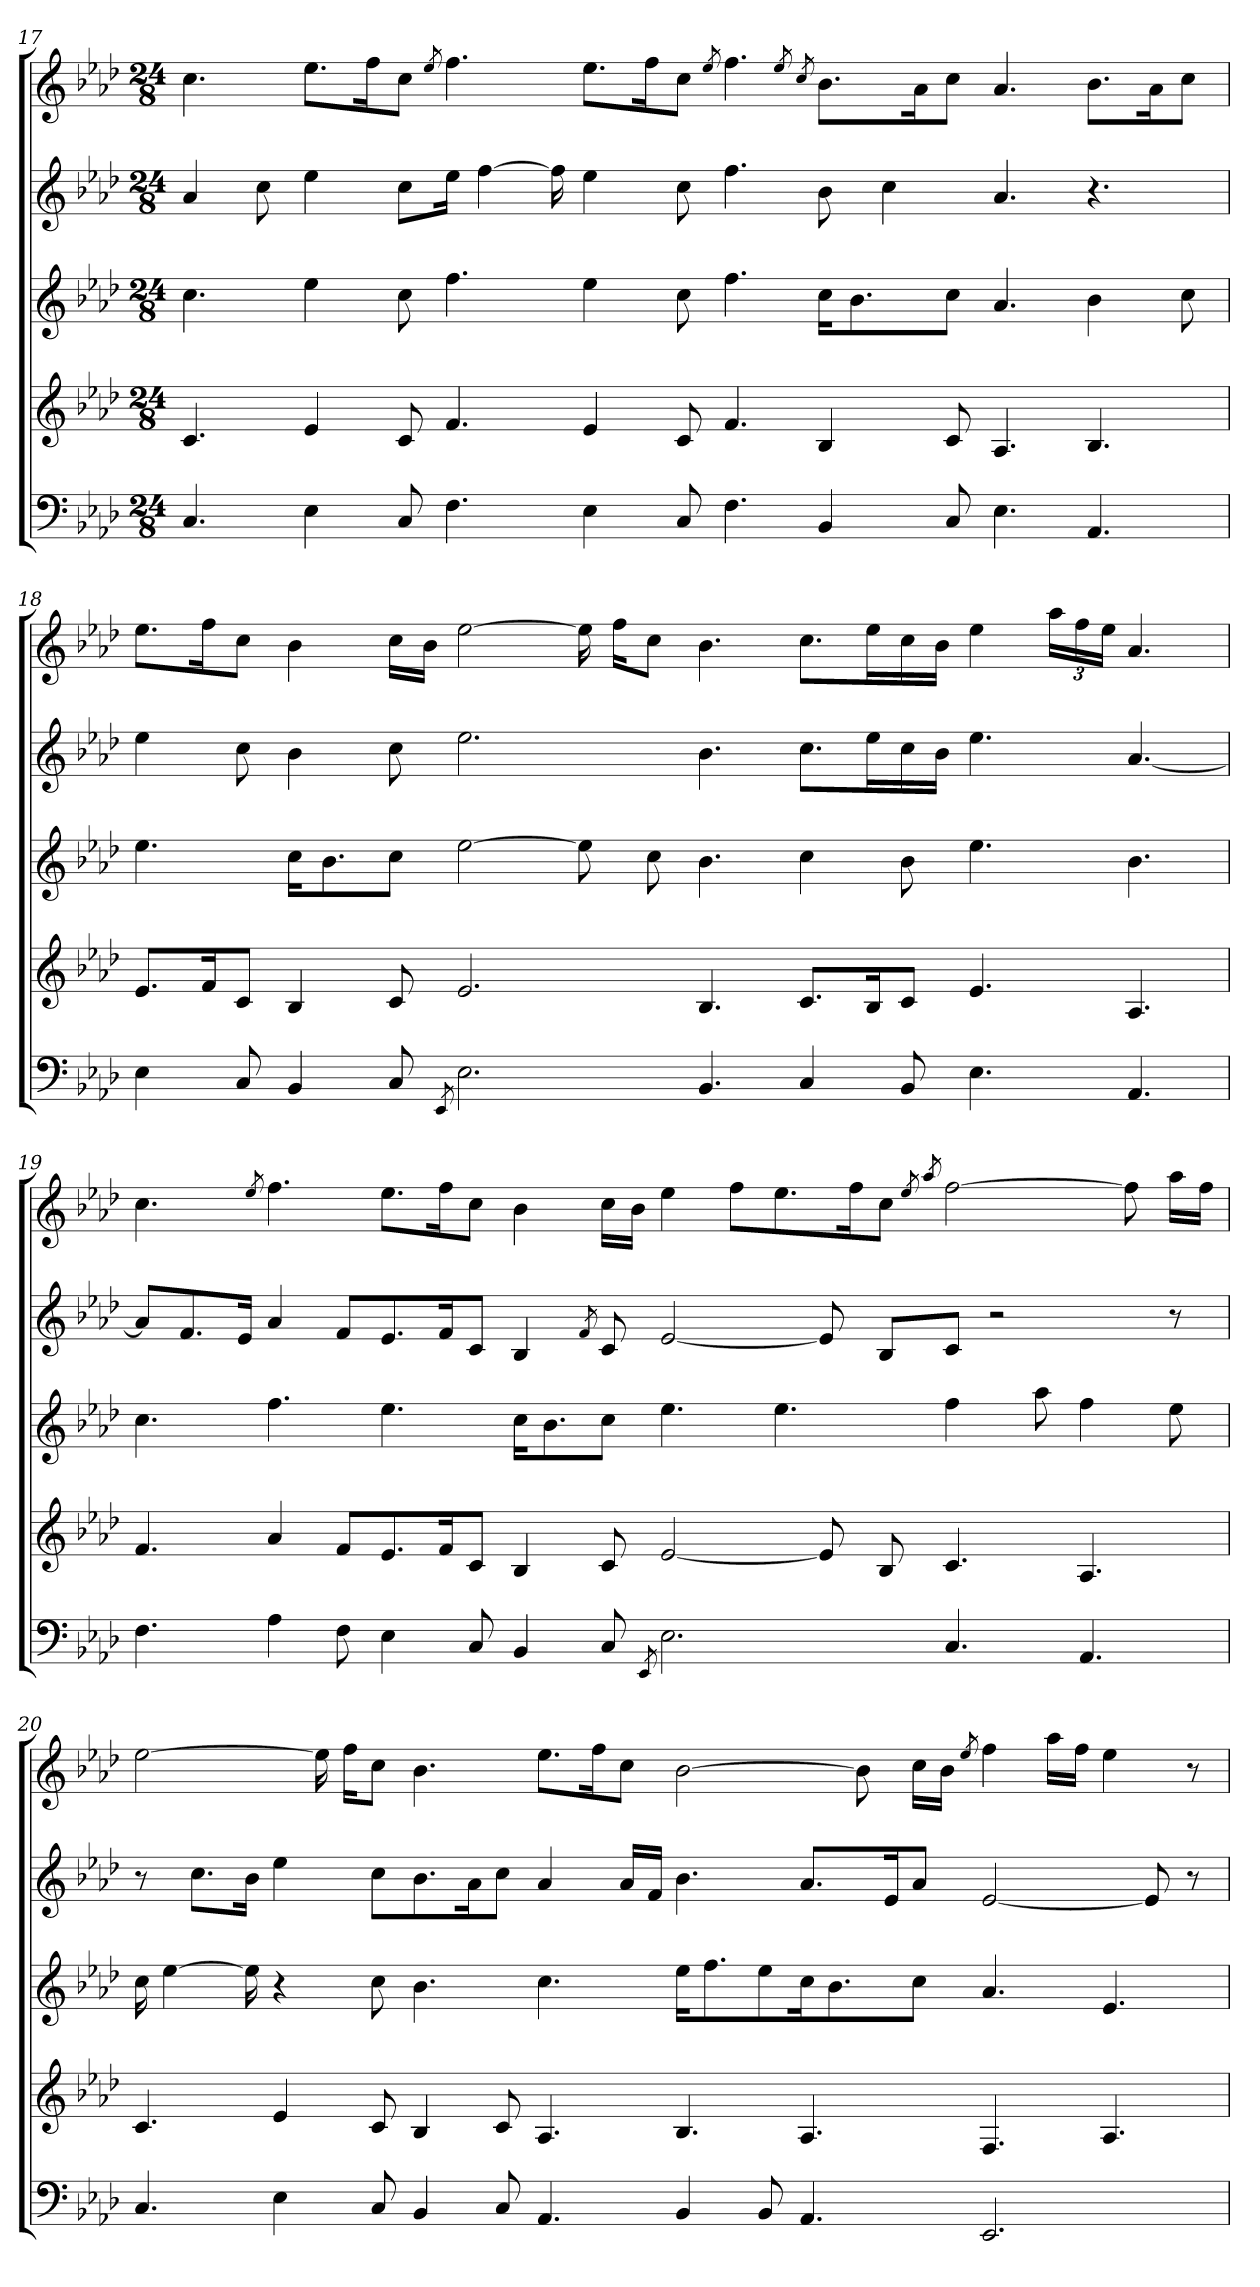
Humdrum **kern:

**kern	**kern	**kern	**kern	**kern
*part5	*part4	*part3	*part2	*part1
*staff5	*staff4	*staff3	*staff2	*staff1
*clefF4	*clefG2	*clefG2	*clefG2	*clefG2
*k[b-e-a-d-]	*k[b-e-a-d-]	*k[b-e-a-d-]	*k[b-e-a-d-]	*k[b-e-a-d-]
*M24/8	*M24/8	*M24/8	*M24/8	*M24/8
=17	=17	=17	=17	=17
4.C	4.c	4.cc	4a-	4.cc
.	.	.	8cc	.
4E-	4e-	4ee-	4ee-	8.ee-\L
.	.	.	.	16ff\K
8C	8c	8cc	8cc\L	8cc\J
.	.	.	.	8qee-
4.F	4.f	4.ff	16ee-\Jk	4.ff
.	.	.	[4ff	.
.	.	.	16ff]	.
4E-	4e-	4ee-	4ee-	8.ee-\L
.	.	.	.	16ff\K
8C	8c	8cc	8cc	8cc\J
.	.	.	.	8qee-
4.F	4.f	4.ff	4.ff	4.ff
.	.	.	.	8qee-
.	.	.	.	8qcc
4BB-	4B-	16cc\KL	8b-	8.b-\L
.	.	8.b-\	.	.
.	.	.	4cc	.
.	.	.	.	16a-\K
8C	8c	8cc\J	.	8cc\J
4.E-	4.A-	4.a-	4.a-	4.a-
4.AA-	4.B-	4b-	4.r	8.b-\L
.	.	.	.	16a-\K
.	.	8cc	.	8cc\J
=18	=18	=18	=18	=18
4E-	8.e-/L	4.ee-	4ee-	8.ee-\L
.	16f/K	.	.	16ff\K
8C	8c/J	.	8cc	8cc\J
4BB-	4B-	16cc\KL	4b-	4b-
.	.	8.b-\	.	.
8C	8c	8cc\J	8cc	16cc\LL
.	.	.	.	16b-\JJ
8qEE-	.	.	.	.
2.E-	2.e-	[2ee-	2.ee-	[2ee-
.	.	8ee-]	.	16ee-]
.	.	.	.	16ff\KL
.	.	8cc	.	8cc\J
4.BB-	4.B-	4.b-	4.b-	4.b-
4C	8.c/L	4cc	8.cc\L	8.cc\L
.	16B-/K	.	16ee-\L	16ee-\L
8BB-	8c/J	8b-	16cc\	16cc\
.	.	.	16b-\JJ	16b-\JJ
4.E-	4.e-	4.ee-	4.ee-	4ee-
.	.	.	.	24aa-\LL
.	.	.	.	24ff\
.	.	.	.	24ee-\JJ
4.AA-	4.A-	4.b-	[4.a-	4.a-
=19	=19	=19	=19	=19
4.F	4.f	4.cc	8a-/L]	4.cc
.	.	.	8.f/	.
.	.	.	16e-/Jk	.
.	.	.	.	8qee-
4A-	4a-	4.ff	4a-	4.ff
8F	8f/L	.	8f/L	.
4E-	8.e-/	4.ee-	8.e-/	8.ee-\L
.	16f/K	.	16f/K	16ff\K
8C	8c/J	.	8c/J	8cc\J
4BB-	4B-	16cc\KL	4B-	4b-
.	.	8.b-\	.	.
.	.	.	8qf	.
8C	8c	8cc\J	8c	16cc\LL
.	.	.	.	16b-\JJ
8qEE-	.	.	.	.
2.E-	[2e-	4.ee-	[2e-	4ee-
.	.	.	.	8ff\L
.	.	4.ee-	.	8.ee-\
.	8e-]	.	8e-]	.
.	.	.	.	16ff\K
.	8B-	.	8B-/L	8cc\J
.	.	.	.	8qee-
.	.	.	.	8qaa-
4.C	4.c	4ff	8c/J	[2ff
.	.	.	2r	.
.	.	8aa-	.	.
4.AA-	4.A-	4ff	.	.
.	.	.	.	8ff]
.	.	8ee-	8r	16aa-\LL
.	.	.	.	16ff\JJ
=20	=20	=20	=20	=20
4.C	4.c	16cc	8r	[2ee-
.	.	[4ee-	.	.
.	.	.	8.cc\L	.
.	.	16ee-]	16b-\Jk	.
4E-	4e-	4r	4ee-	.
.	.	.	.	16ee-]
.	.	.	.	16ff\KL
8C	8c	8cc	8cc\L	8cc\J
4BB-	4B-	4.b-	8.b-\	4.b-
.	.	.	16a-\K	.
8C	8c	.	8cc\J	.
4.AA-	4.A-	4.cc	4a-	8.ee-\L
.	.	.	.	16ff\K
.	.	.	16a-/LL	8cc\J
.	.	.	16f/JJ	.
4BB-	4.B-	16ee-\KL	4.b-	[2b-
.	.	8.ff\	.	.
8BB-	.	8ee-\	.	.
4.AA-	4.A-	16cc\K	8.a-/L	.
.	.	8.b-\	.	.
.	.	.	.	8b-]
.	.	.	16e-/K	.
.	.	8cc\J	8a-/J	16cc\LL
.	.	.	.	16b-\JJ
.	.	.	.	8qee-
2.EE-	4.F	4.a-	[2e-	4ff
.	.	.	.	16aa-\LL
.	.	.	.	16ff\JJ
.	4.A-	4.e-	.	4ee-
.	.	.	8e-]	.
.	.	.	8r	8r
=	=	=	=	=
*-	*-	*-	*-	*-
